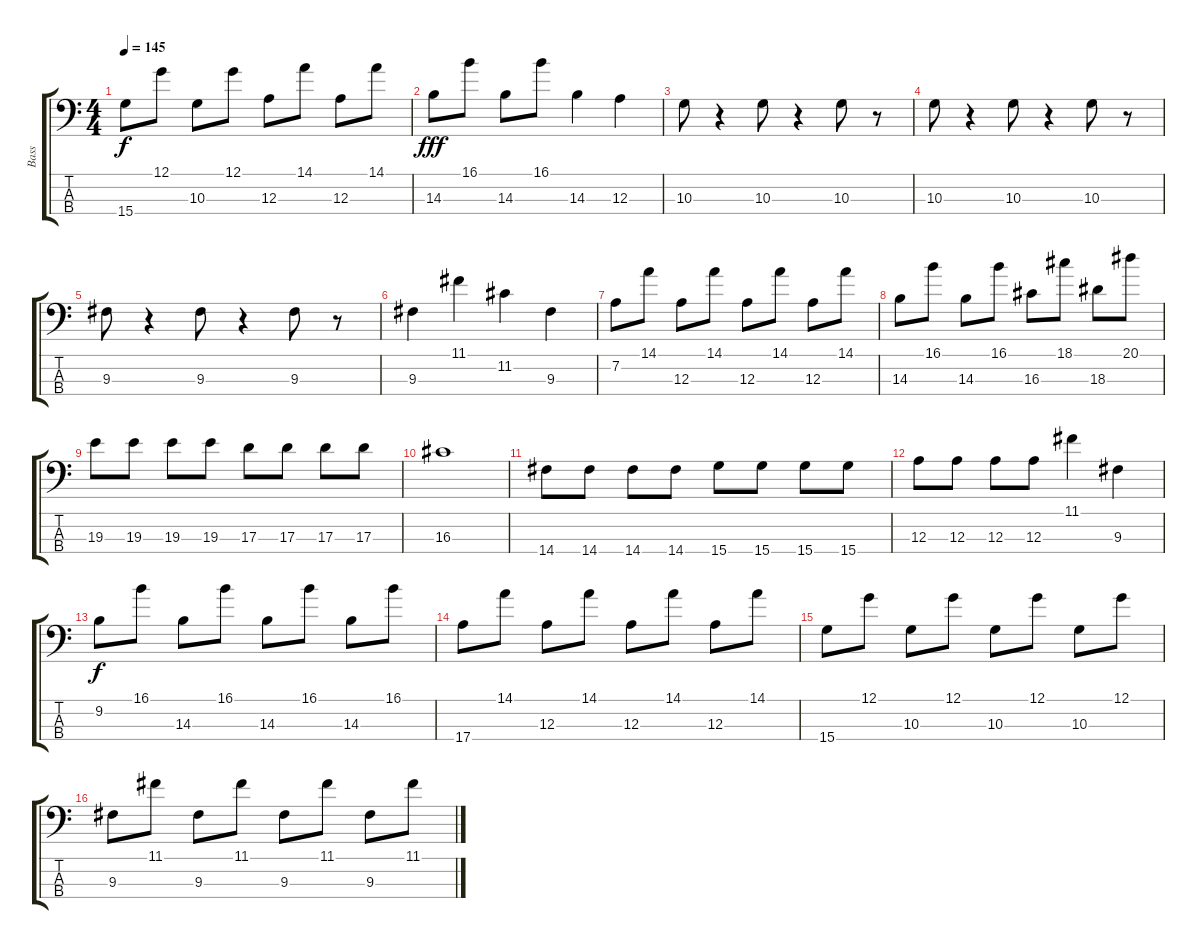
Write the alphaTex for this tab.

\track ("Bass" "Bass") {instrument acousticbass}
\staff {score tabs}
\tuning (G2 D2 A1 E1) {hide}
\ts (4 4)
\tempo 145
\clef f4
\ks c
15.4.8{dy f} 12.1.8 10.3.8 12.1.8 12.3.8 14.1.8 12.3.8 14.1.8 |
14.3.8{dy fff} 16.1.8 14.3.8 16.1.8 14.3.4 12.3.4 |
10.3.8 r.4 10.3.8 r.4 10.3.8 r.8 |
10.3.8 r.4 10.3.8 r.4 10.3.8 r.8 |
9.3.8 r.4 9.3.8 r.4 9.3.8 r.8 |
9.3.4 11.1.4 11.2.4 9.3.4 |
7.2.8 14.1.8 12.3.8 14.1.8 12.3.8 14.1.8 12.3.8 14.1.8 |
14.3.8 16.1.8 14.3.8 16.1.8 16.3.8 18.1.8 18.3.8 20.1.8 |
19.3.8 19.3.8 19.3.8 19.3.8 17.3.8 17.3.8 17.3.8 17.3.8 |
16.3.1 |
14.4.8 14.4.8 14.4.8 14.4.8 15.4.8 15.4.8 15.4.8 15.4.8 |
12.3.8 12.3.8 12.3.8 12.3.8 11.1.4 9.3.4 |
9.2.8{dy f} 16.1.8 14.3.8 16.1.8 14.3.8 16.1.8 14.3.8 16.1.8 |
17.4.8 14.1.8 12.3.8 14.1.8 12.3.8 14.1.8 12.3.8 14.1.8 |
15.4.8 12.1.8 10.3.8 12.1.8 10.3.8 12.1.8 10.3.8 12.1.8 |
9.3.8 11.1.8 9.3.8 11.1.8 9.3.8 11.1.8 9.3.8 11.1.8
